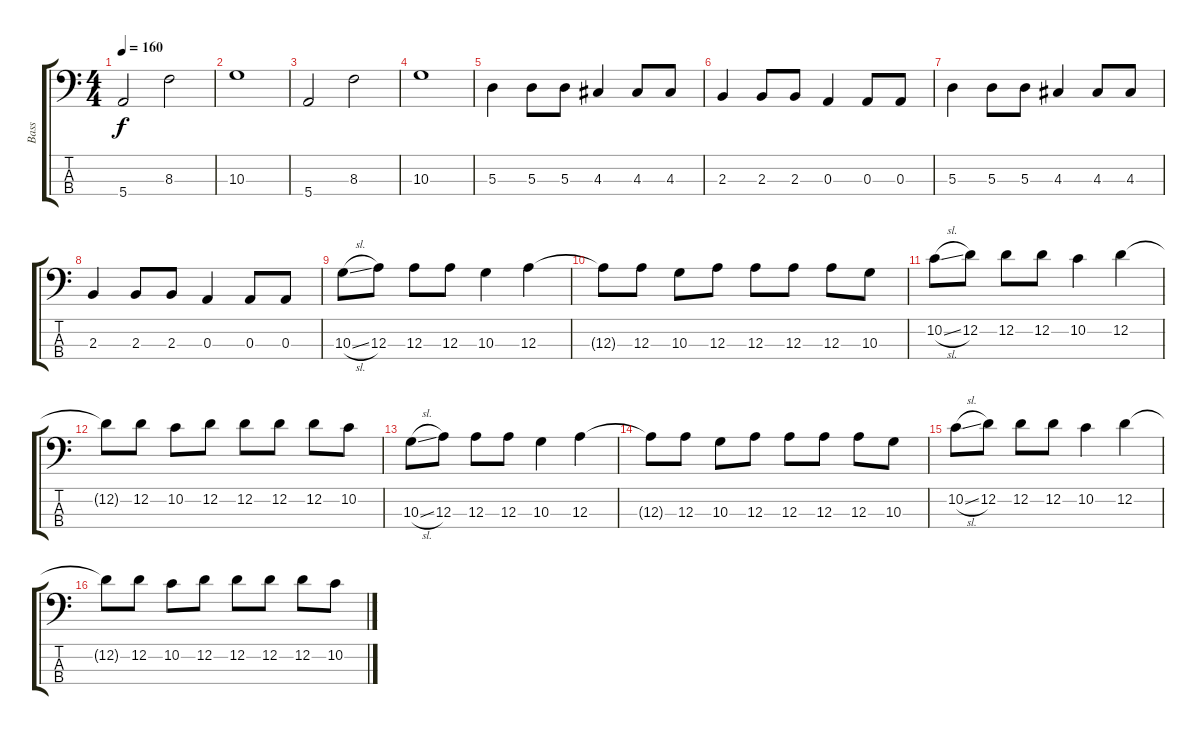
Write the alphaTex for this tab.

\track ("Bass" "Bass") {instrument electricbassfinger}
\staff {score tabs}
\tuning (G2 D2 A1 E1) {hide}
\ts (4 4)
\tempo 160
\clef f4
\ks c
5.4.2{dy f} 8.3.2 |
10.3.1 |
5.4.2 8.3.2 |
10.3.1 |
5.3.4 5.3.8 5.3.8 4.3.4 4.3.8 4.3.8 |
2.3.4 2.3.8 2.3.8 0.3.4 0.3.8 0.3.8 |
5.3.4 5.3.8 5.3.8 4.3.4 4.3.8 4.3.8 |
2.3.4 2.3.8 2.3.8 0.3.4 0.3.8 0.3.8 |
10.3{sl}.8 12.3.8 12.3.8 12.3.8 10.3.4 12.3.4 |
12.3{t}.8 12.3.8 10.3.8 12.3.8 12.3.8 12.3.8 12.3.8 10.3.8 |
10.2{sl}.8 12.2.8 12.2.8 12.2.8 10.2.4 12.2.4 |
12.2{t}.8 12.2.8 10.2.8 12.2.8 12.2.8 12.2.8 12.2.8 10.2.8 |
10.3{sl}.8 12.3.8 12.3.8 12.3.8 10.3.4 12.3.4 |
12.3{t}.8 12.3.8 10.3.8 12.3.8 12.3.8 12.3.8 12.3.8 10.3.8 |
10.2{sl}.8 12.2.8 12.2.8 12.2.8 10.2.4 12.2.4 |
12.2{t}.8 12.2.8 10.2.8 12.2.8 12.2.8 12.2.8 12.2.8 10.2.8
